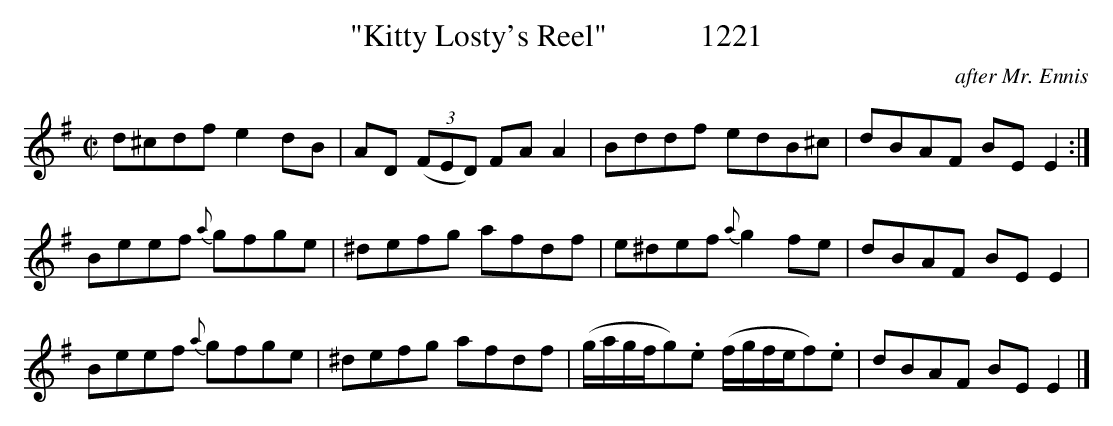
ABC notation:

X:1
T:"Kitty Losty's Reel"            1221
C:after Mr. Ennis
M:C|
L:1/8
K:G
d^cdf e2dB|AD  (3(FED) FA A2|Bddf edB^c|dBAF BE E2:|
Beef {a}gfge|^defg afdf|e^def {a}g2fe|dBAF BE E2|
Beef {a}gfge|^defg afdf|(g/2a/2g/2f/2g).e (f/2g/2f/2e/2f).e|dBAF BE E2|]
